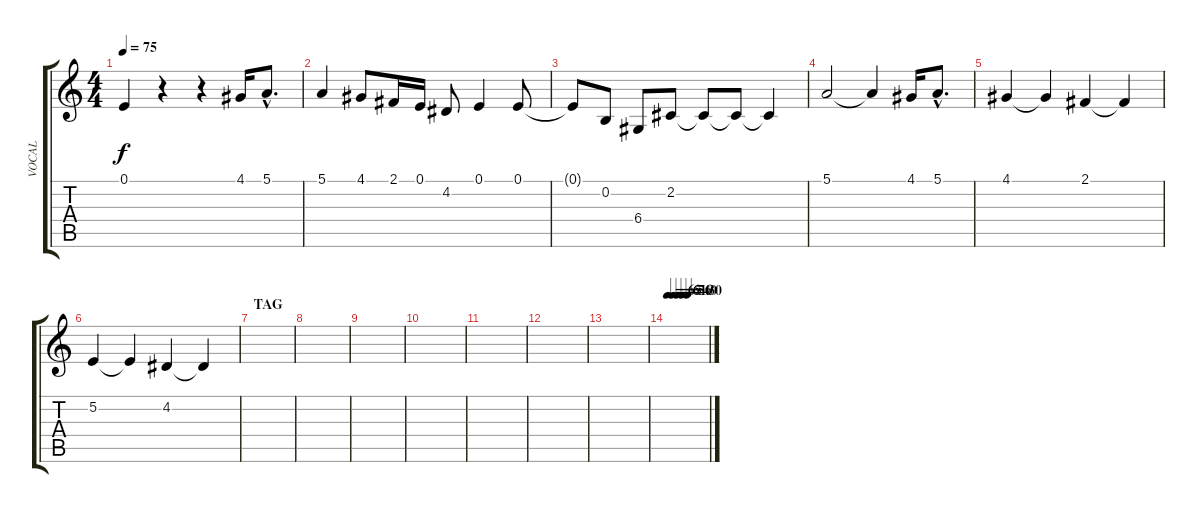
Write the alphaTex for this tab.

\track ("VOCAL" "VOCAL") {instrument lead6voice}
\staff {score tabs}
\tuning (E4 B3 G3 D3 A2 E2) {hide}
\ts (4 4)
\tempo 75
\clef g2
\ks c
0.1{t}.4{dy f} r.4 r.4 4.1.16 5.1{hac}.8{d} |
5.1.4 4.1.8 2.1.16 0.1.16 4.2.8 0.1.4 0.1.8 |
0.1{t}.8 0.2.8 6.4.8 2.2.8 2.2{t}.8 2.2{t}.8 2.2{t}.4 |
5.1.2 5.1{t}.4 4.1.16 5.1{hac}.8{d} |
4.1.4 4.1{t}.4 2.1.4 2.1{t}.4 |
5.2.4 5.2{t}.4 4.2.4 4.2{t}.4 |
\section ("" "TAG")
|
|
|
|
|
|
|
\tempo 65
\tempo (61 0.125)
\tempo (56 0.25)
\tempo (40 0.375)
\tempo (30 0.5)
